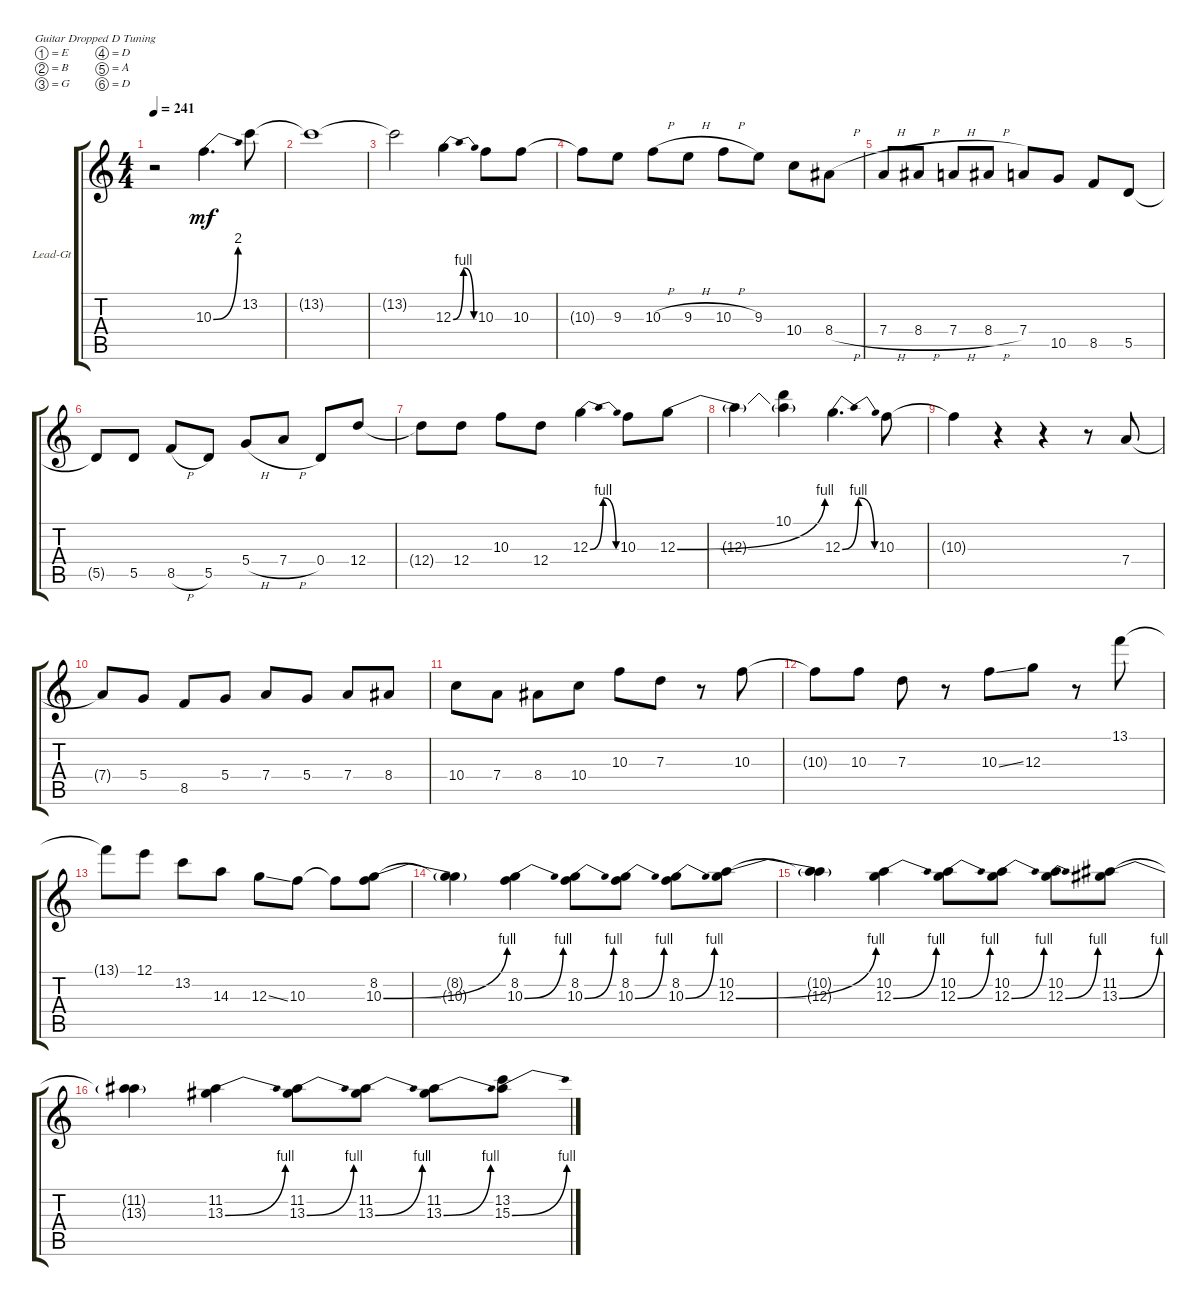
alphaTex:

\defaultSystemsLayout 4
\bracketExtendMode groupsimilarinstruments
\firstSystemTrackNameOrientation horizontal
\otherSystemsTrackNameOrientation horizontal
\track ("Electric Guitar (Lead)" "Lead-Gt") {instrument overdrivenguitar}
\staff {score tabs}
\tuning (E4 B3 G3 D3 A2 D2)
\ts (4 4)
\tempo 241
\clef g2
\ks c
r.2{dy mf} 10.3{be (bend 0 0 15 8)}.4{d} 13.2.8 |
13.2{t}.1 |
13.2{t}.2 12.3{be (bendrelease 0 0 10.2 4 20.4 4 30 0)}.4 10.3.8 10.3.8 |
10.3{t}.8 9.3.8 10.3{h}.8 9.3{h}.8 10.3{h}.8 9.3.8 10.4.8 8.4{h}.8 |
7.4{h}.8 8.4{h}.8 7.4{h}.8 8.4{h}.8 7.4.8 10.5.8 8.5.8 5.5.8 |
5.5{t}.8 5.5.8 8.5{h}.8 5.5.8 5.4{h}.8 7.4{h}.8 0.4.8 12.4.8 |
12.4{t}.8 12.4.8 10.3.8 12.4.8 12.3{be (bendrelease 0 0 10.2 4 20.4 4 30 0)}.4 10.3.8 12.3{be (bend 0 0 15 4)}.8 |
12.3{t}.4 (12.3{t} 10.1).4 12.3{be (bendrelease 0 0 10.2 4 40.8 4 47.4 0)}.4{d} 10.3.8 |
10.3{t}.4 r.4 r.4 r.8 7.4.8 |
7.4{t}.8 5.4.8 8.5.8 5.4.8 7.4.8 5.4.8 7.4.8 8.4.8 |
10.4.8 7.4.8 8.4.8 10.4.8 10.3.8 7.3.8 r.8 10.3.8 |
10.3{t}.8 10.3.8 7.3.8 r.8 10.3{ss}.8 12.3.8 r.8 13.1.8 |
13.1{t}.8 12.1.8 13.2.8 14.3.8 12.3{ss}.8 10.3.8 10.3{t}.8 (10.3{be (bend 0 0 15 4)} 8.2).8 |
(10.3{t} 8.2{t}).4 (10.3{be (bend 0 0 15 4)} 8.2).4 (10.3{be (bend 0 0 15 4)} 8.2).8 (10.3{be (bend 0 0 15 4)} 8.2).8 (10.3{be (bend 0 0 15 4)} 8.2).8 (12.3{be (bend 0 0 15 4)} 10.2).8 |
(12.3{t} 10.2{t}).4 (10.2 12.3{be (bend 0 0 15 4)}).4 (10.2 12.3{be (bend 0 0 15 4)}).8 (10.2 12.3{be (bend 0 0 15 4)}).8 (10.2 12.3{be (bend 0 0 15 4)}).8 (13.3{be (bend 0 0 15 4)} 11.2).8 |
(13.3{t} 11.2{t}).4 (13.3{be (bend 0 0 15 4)} 11.2).4 (13.3{be (bend 0 0 15 4)} 11.2).8 (13.3{be (bend 0 0 15 4)} 11.2).8 (13.3{be (bend 0 0 15 4)} 11.2).8 (15.3{be (bend 0 0 15 4)} 13.2).8
